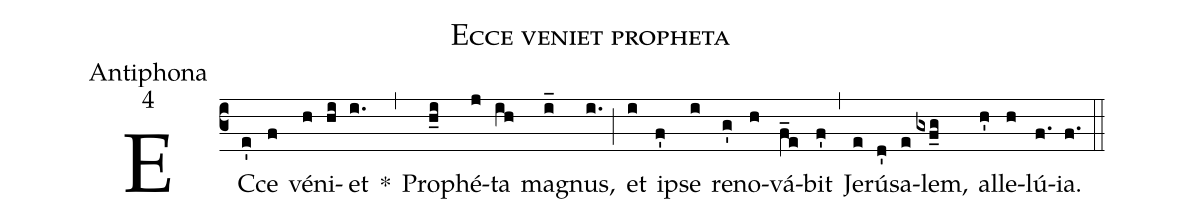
name:Ecce veniet propheta;
office-part:Antiphona;
mode:4;
%%
(c3) EC(e')ce(f) vé(h)ni(hi)et(i.) *(,) Pro(h_i)phé(j)ta(ih) ma(i_)gnus,(i.) (;) et(i) i(f')pse(i) re(g')no(h)vá(f_e)bit(f') (,) Je(e)rú(d')sa(e)lem,(gxf_g) al(h')le(h)lú(f.)ia.(f.) (::)
